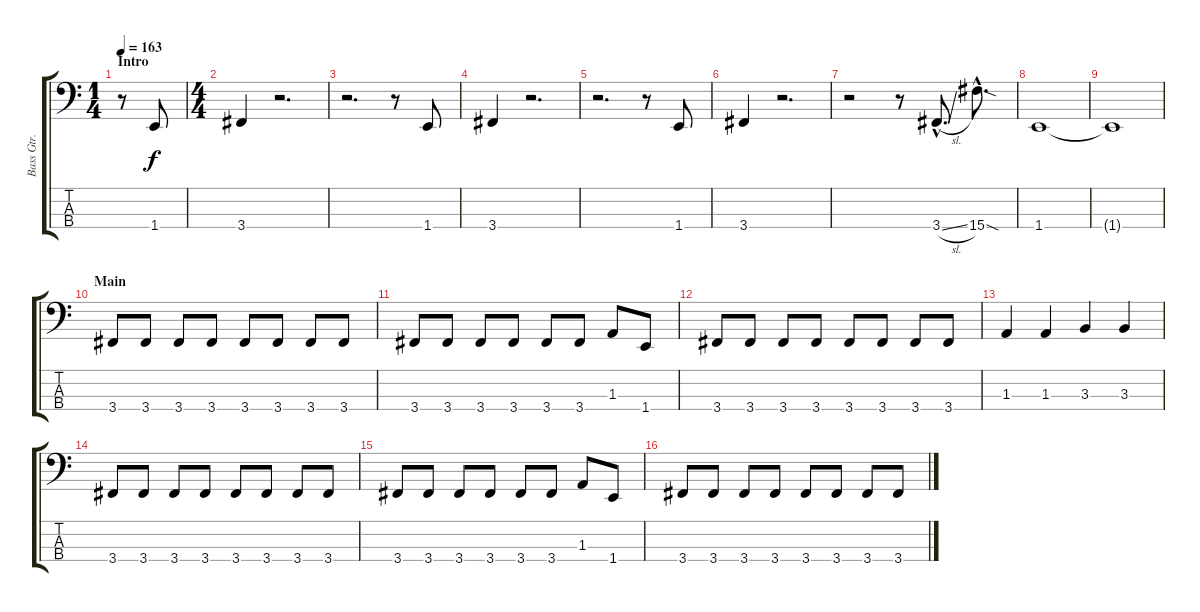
\track ("Bass Gtr." "Bass Gtr.") {instrument electricbassfinger}
\staff {score tabs}
\tuning (Gb2 Db2 Ab1 Eb1) {hide}
\ts (1 4)
\section ("" "Intro")
\tempo 163
\clef f4
\ks c
r.8{dy f instrument electricbassfinger} 1.4.8 |
\ts (4 4)
3.4.4 r.2{d} |
r.2{d} r.8 1.4.8 |
3.4.4 r.2{d} |
r.2{d} r.8 1.4.8 |
3.4.4 r.2{d} |
r.2 r.8 3.4{sl hac}.8{d} 15.4{sod hac}.8{d} |
1.4.1 |
1.4{t}.1 |
\section ("" "Main")
3.4.8 3.4.8 3.4.8 3.4.8 3.4.8 3.4.8 3.4.8 3.4.8 |
3.4.8 3.4.8 3.4.8 3.4.8 3.4.8 3.4.8 1.3.8 1.4.8 |
3.4.8 3.4.8 3.4.8 3.4.8 3.4.8 3.4.8 3.4.8 3.4.8 |
1.3.4 1.3.4 3.3.4 3.3.4 |
3.4.8 3.4.8 3.4.8 3.4.8 3.4.8 3.4.8 3.4.8 3.4.8 |
3.4.8 3.4.8 3.4.8 3.4.8 3.4.8 3.4.8 1.3.8 1.4.8 |
3.4.8 3.4.8 3.4.8 3.4.8 3.4.8 3.4.8 3.4.8 3.4.8
